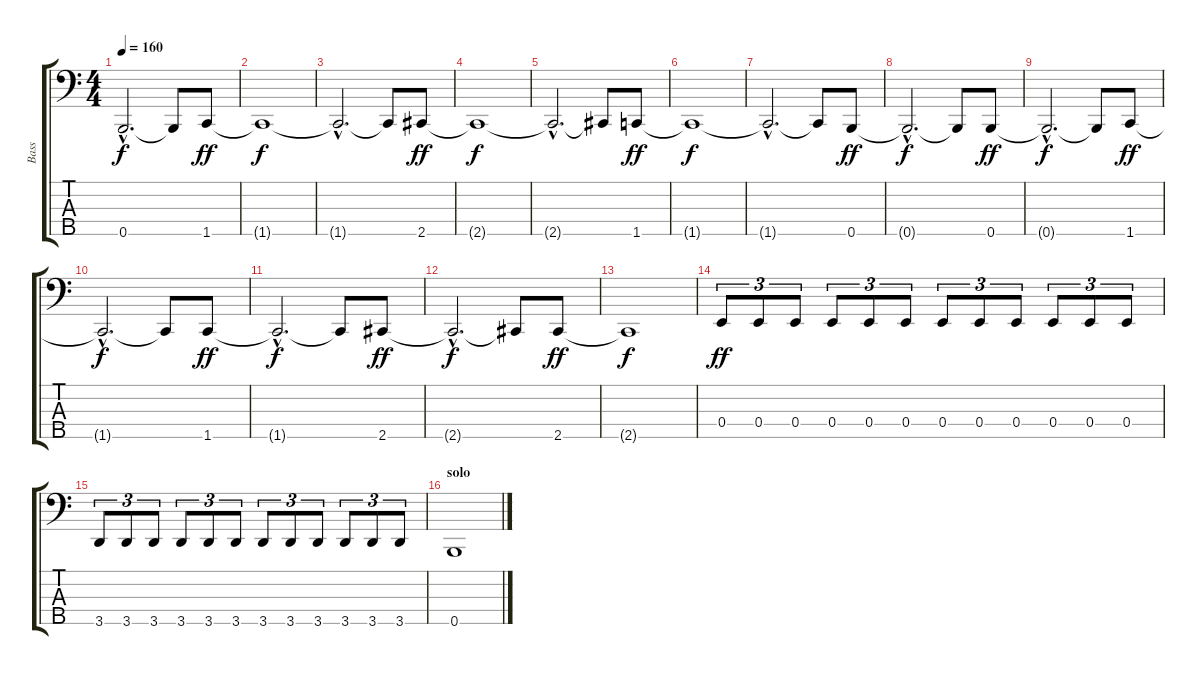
\track ("Bass" "Bass") {instrument electricbasspick}
\staff {score tabs}
\tuning (G2 D2 A1 E1 B0) {hide}
\ts (4 4)
\tempo 160
\clef f4
\ks c
0.5{hac t}.2{d dy f} 0.5{t}.8 1.5.8{dy ff} |
1.5{t}.1{dy f} |
1.5{hac t}.2{d} 1.5{t}.8 2.5.8{dy ff} |
2.5{t}.1{dy f} |
2.5{hac t}.2{d} 2.5{t}.8 1.5.8{dy ff} |
1.5{t}.1{dy f} |
1.5{hac t}.2{d} 1.5{t}.8 0.5.8{dy ff} |
0.5{hac t}.2{d dy f} 0.5{t}.8 0.5.8{dy ff} |
0.5{hac t}.2{d dy f} 0.5{t}.8 1.5.8{dy ff} |
1.5{hac t}.2{d dy f} 1.5{t}.8 1.5.8{dy ff} |
1.5{hac t}.2{d dy f} 1.5{t}.8 2.5.8{dy ff} |
2.5{hac t}.2{d dy f} 2.5{t}.8 2.5.8{dy ff} |
2.5{t}.1{dy f} |
0.4.8{tu (3 2) dy ff} 0.4.8{tu (3 2)} 0.4.8{tu (3 2)} 0.4.8{tu (3 2)} 0.4.8{tu (3 2)} 0.4.8{tu (3 2)} 0.4.8{tu (3 2)} 0.4.8{tu (3 2)} 0.4.8{tu (3 2)} 0.4.8{tu (3 2)} 0.4.8{tu (3 2)} 0.4.8{tu (3 2)} |
3.5.8{tu (3 2)} 3.5.8{tu (3 2)} 3.5.8{tu (3 2)} 3.5.8{tu (3 2)} 3.5.8{tu (3 2)} 3.5.8{tu (3 2)} 3.5.8{tu (3 2)} 3.5.8{tu (3 2)} 3.5.8{tu (3 2)} 3.5.8{tu (3 2)} 3.5.8{tu (3 2)} 3.5.8{tu (3 2)} |
\section ("" "solo")
0.5.1
